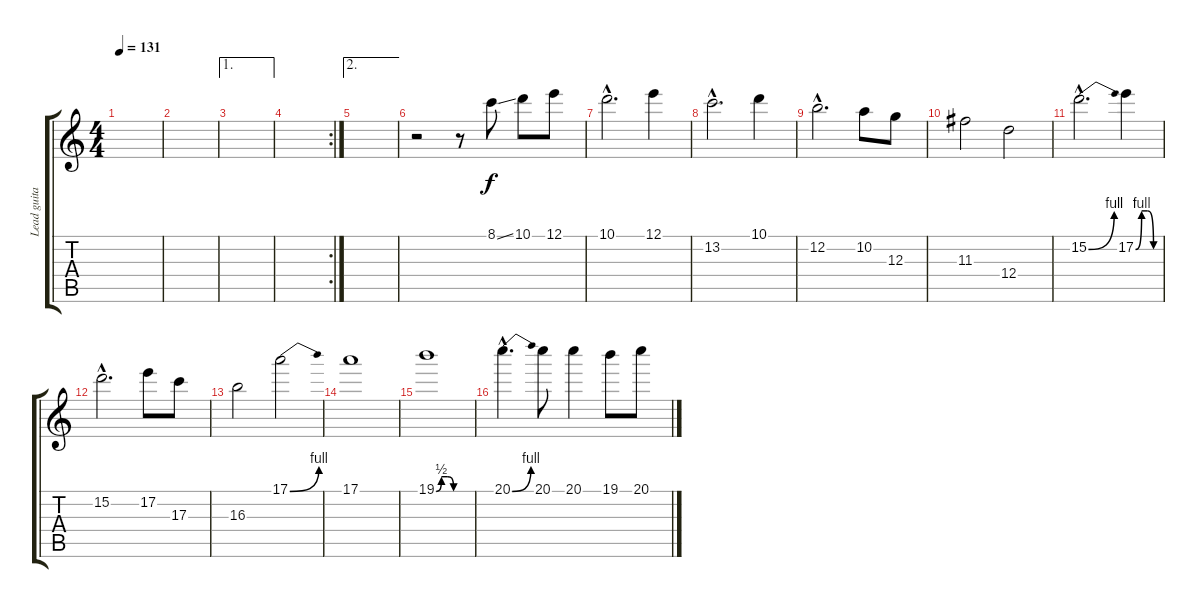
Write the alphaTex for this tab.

\track ("Lead guitar" "Lead guita") {instrument overdrivenguitar}
\staff {score tabs}
\tuning (E4 B3 G3 D3 A2 E2) {hide}
\ts (4 4)
\tempo 131
\clef g2
\ks c
|
|
\ae 1
|
\rc 2
|
\ae 2
|
r.2 r.8 8.1{ss}.8 10.1.8{dy f} 12.1.8 |
10.1{hac}.2{d} 12.1.4 |
13.2{hac}.2{d} 10.1.4 |
12.2{hac}.2{d} 10.2.8 12.3.8 |
11.3.2 12.4.2 |
15.2{be (bend 0 0 60 4) hac}.2{d} 17.2{be (custom 0 0 15 4 30 4 45 0 60 0)}.4 |
15.2{hac}.2{d} 17.2.8 17.3.8 |
16.3.2 17.1{be (bend 0 0 60 4)}.2 |
17.1.1 |
19.1{be (custom 0 0 9 2 20 2 30 0 60 0)}.1 |
20.1{be (bend 0 0 60 4) hac}.4{d} 20.1.8 20.1.4 19.1.8 20.1.8
